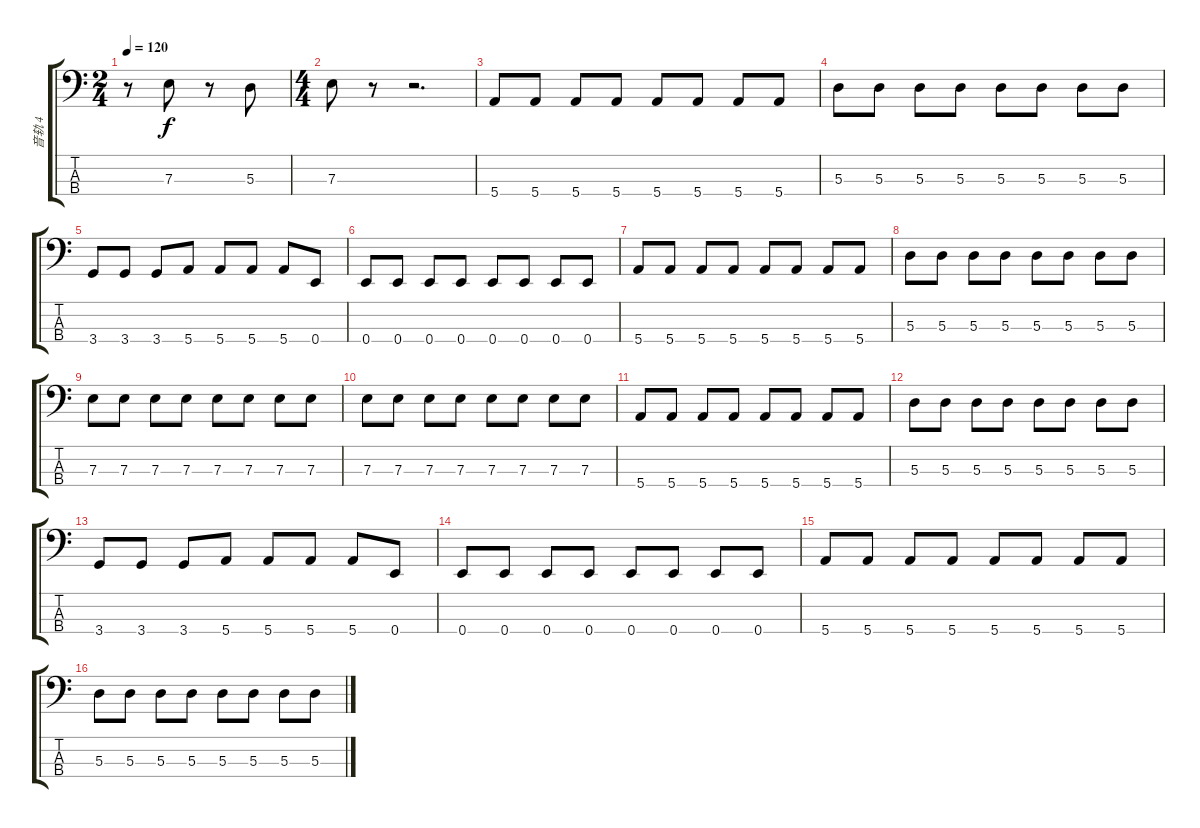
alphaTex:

\track ("音轨 4" "音轨 4") {instrument electricbassfinger}
\staff {score tabs}
\tuning (G2 D2 A1 E1) {hide}
\ts (2 4)
\tempo 120
\clef f4
\ks c
r.8{dy f} 7.3.8 r.8 5.3.8 |
\ts (4 4)
7.3.8 r.8 r.2{d} |
5.4.8 5.4.8 5.4.8 5.4.8 5.4.8 5.4.8 5.4.8 5.4.8 |
5.3.8 5.3.8 5.3.8 5.3.8 5.3.8 5.3.8 5.3.8 5.3.8 |
3.4.8 3.4.8 3.4.8 5.4.8 5.4.8 5.4.8 5.4.8 0.4.8 |
0.4.8 0.4.8 0.4.8 0.4.8 0.4.8 0.4.8 0.4.8 0.4.8 |
5.4.8 5.4.8 5.4.8 5.4.8 5.4.8 5.4.8 5.4.8 5.4.8 |
5.3.8 5.3.8 5.3.8 5.3.8 5.3.8 5.3.8 5.3.8 5.3.8 |
7.3.8 7.3.8 7.3.8 7.3.8 7.3.8 7.3.8 7.3.8 7.3.8 |
7.3.8 7.3.8 7.3.8 7.3.8 7.3.8 7.3.8 7.3.8 7.3.8 |
5.4.8 5.4.8 5.4.8 5.4.8 5.4.8 5.4.8 5.4.8 5.4.8 |
5.3.8 5.3.8 5.3.8 5.3.8 5.3.8 5.3.8 5.3.8 5.3.8 |
3.4.8 3.4.8 3.4.8 5.4.8 5.4.8 5.4.8 5.4.8 0.4.8 |
0.4.8 0.4.8 0.4.8 0.4.8 0.4.8 0.4.8 0.4.8 0.4.8 |
5.4.8 5.4.8 5.4.8 5.4.8 5.4.8 5.4.8 5.4.8 5.4.8 |
5.3.8 5.3.8 5.3.8 5.3.8 5.3.8 5.3.8 5.3.8 5.3.8
